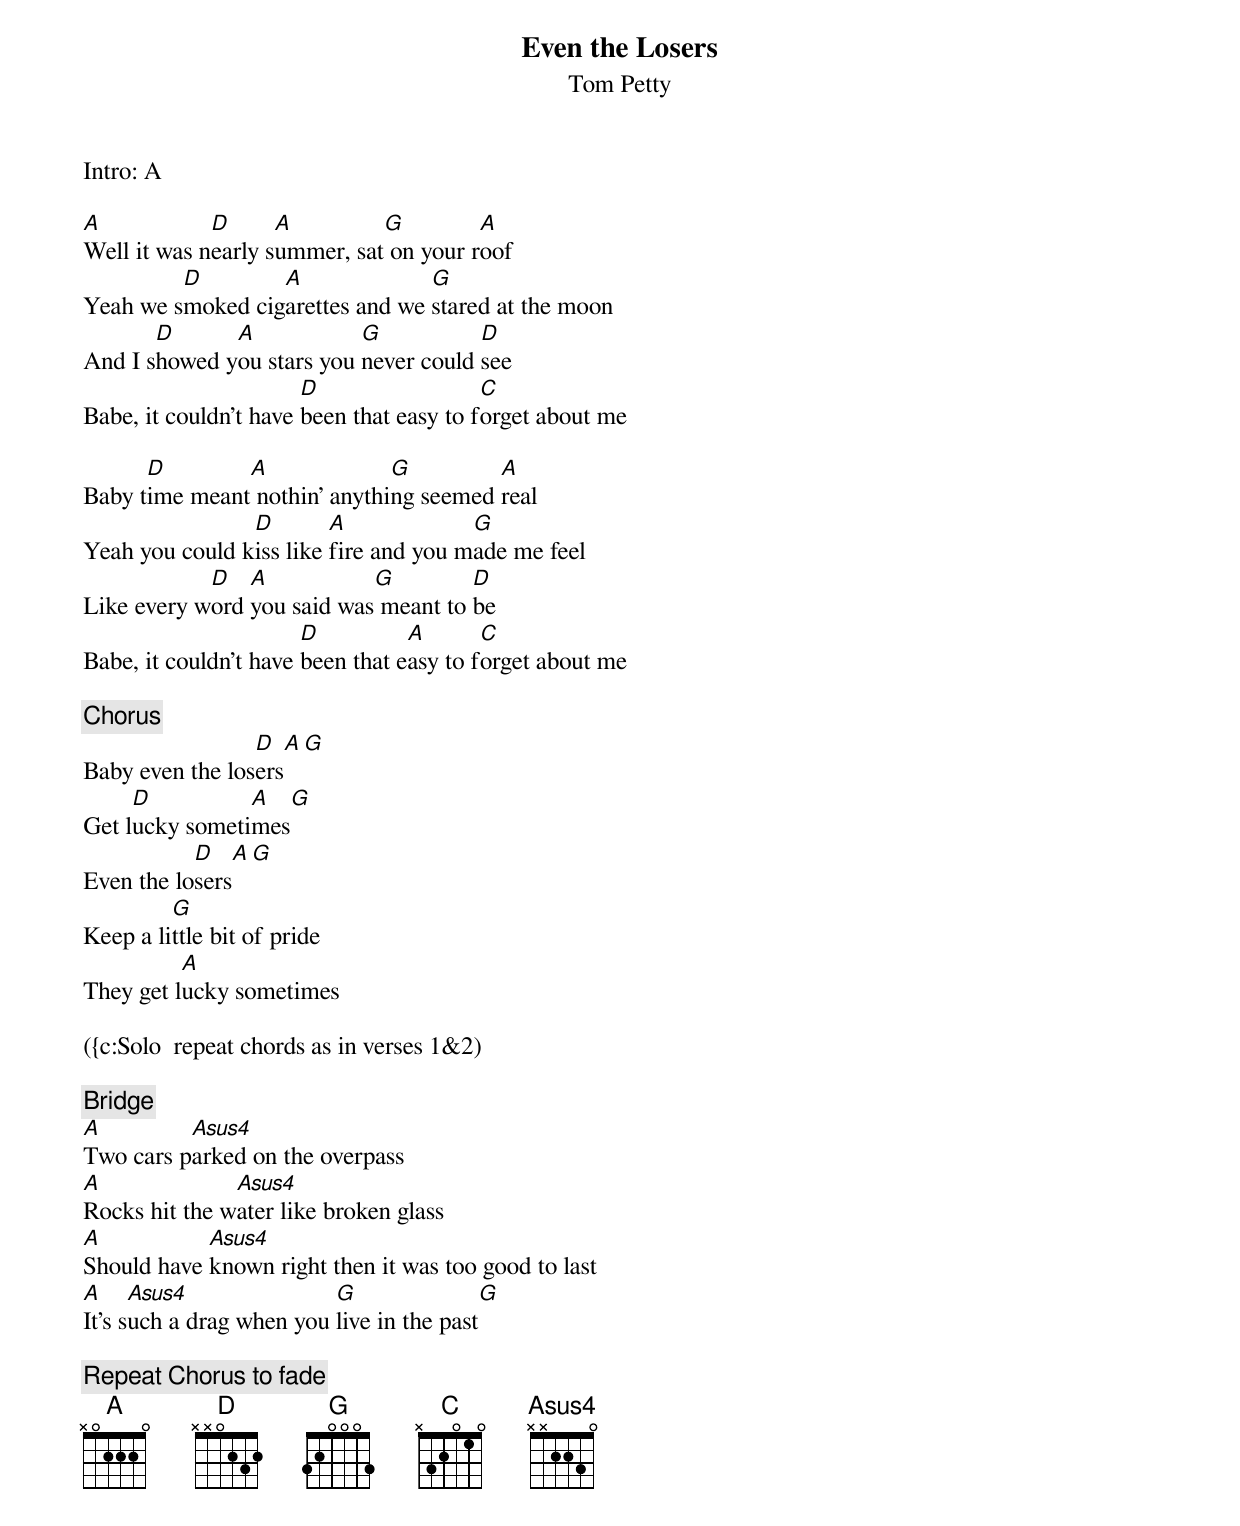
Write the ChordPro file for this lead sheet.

{t:Even the Losers}
{st:Tom Petty}

Intro: A

[A]Well it was n[D]early s[A]ummer, sat[G] on your r[A]oof
Yeah we s[D]moked cig[A]arettes and we [G]stared at the moon
And I s[D]howed y[A]ou stars you [G]never could [D]see
Babe, it couldn’t have [D]been that easy to f[C]orget about me

Baby t[D]ime meant[A] nothin’ anythi[G]ng seemed [A]real
Yeah you could k[D]iss like [A]fire and you m[G]ade me feel
Like every w[D]ord [A]you said was[G] meant to [D]be
Babe, it couldn’t have [D]been that e[A]asy to f[C]orget about me

{c:Chorus}
Baby even the los[D]ers[A][G]
Get l[D]ucky someti[A]mes[G]
Even the lo[D]sers[A][G]
Keep a li[G]ttle bit of pride
They get l[A]ucky sometimes

({c:Solo  repeat chords as in verses 1&2)

{c:Bridge}
[A]Two cars p[Asus4]arked on the overpass
[A]Rocks hit the w[Asus4]ater like broken glass
[A]Should have [Asus4]known right then it was too good to last
[A]It’s s[Asus4]uch a drag when you [G]live in the past[G]

{c:Repeat Chorus to fade}
